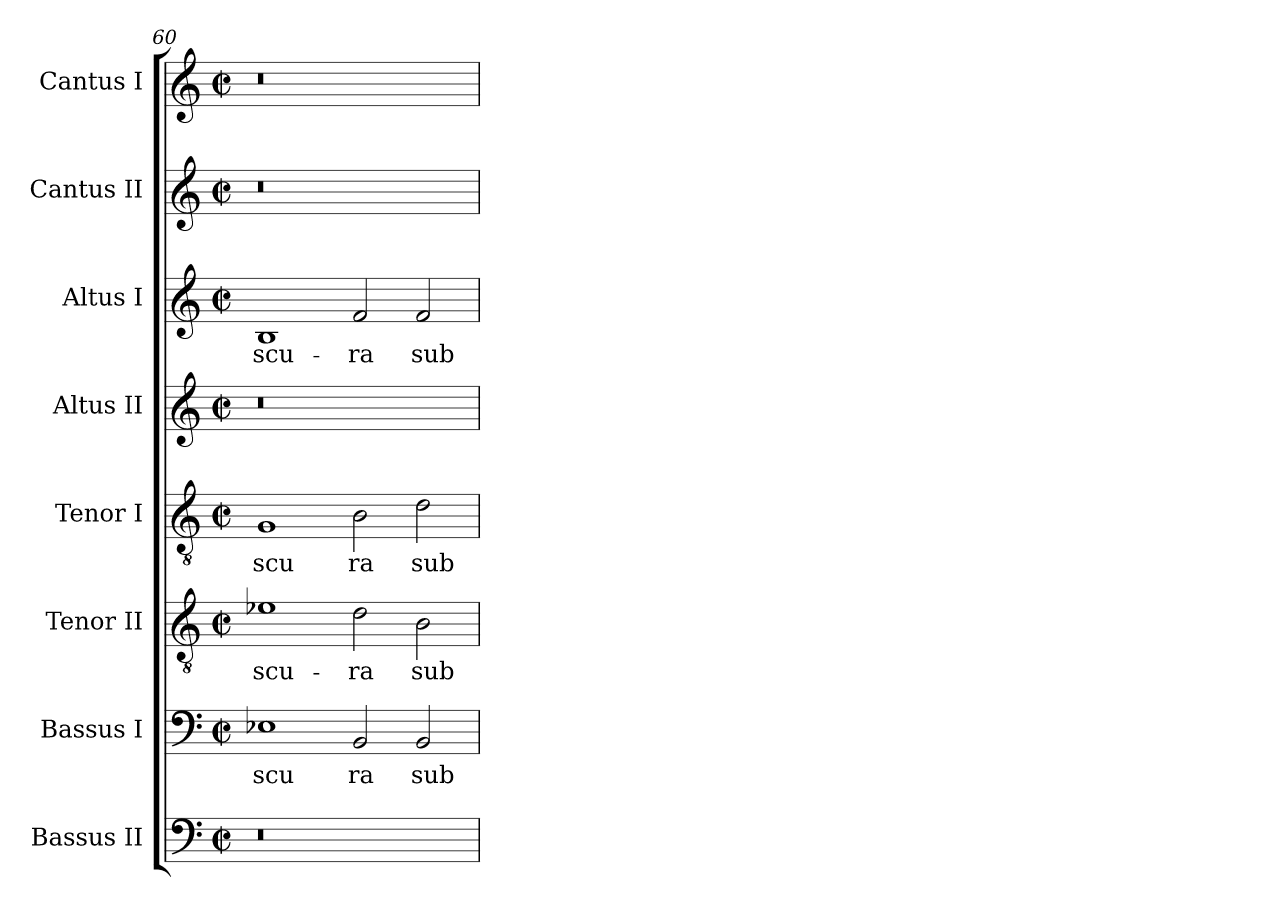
**kern	**kern	**text	**kern	**text	**kern	**text	**kern	**kern	**text	**kern	**kern
*part8	*part7	*part7	*part6	*part6	*part5	*part5	*part4	*part3	*part3	*part2	*part1
*staff8	*staff7	*staff7	*staff6	*staff6	*staff5	*staff5	*staff4	*staff3	*staff3	*staff2	*staff1
*I"Bassus II	*I"Bassus I	*	*I"Tenor II	*	*I"Tenor I	*	*I"Altus II	*I"Altus I	*	*I"Cantus II	*I"Cantus I
*I'B II	*I'B I	*	*I'T II	*	*I'T I	*	*I'A II	*I'A I	*	*	*
*clefF4	*clefF4	*	*clefGv2	*	*clefGv2	*	*clefG2	*clefG2	*	*clefG2	*clefG2
*k[]	*k[]	*	*k[]	*	*k[]	*	*k[]	*k[]	*	*k[]	*k[]
*C:	*C:	*	*C:	*	*C:	*	*C:	*C:	*	*C:	*C:
*M2/2	*M2/2	*	*M2/2	*	*M2/2	*	*M2/2	*M2/2	*	*M2/2	*M2/2
*met(c|)	*met(c|)	*	*met(c|)	*	*met(c|)	*	*met(c|)	*met(c|)	*	*met(c|)	*met(c|)
=60	=60	=60	=60	=60	=60	=60	=60	=60	=60	=60	=60
!	!	!LO:LY:b:cj	!	!LO:LY:b:cj	!	!LO:LY:b:cj	!	!	!LO:LY:b:cj	!	!
0r	1E-X	scu	1e-X	-scu-	1G	scu	0r	1B	-scu-	0r	0r
!	!	!LO:LY:b:cj	!	!LO:LY:b:cj	!	!LO:LY:b:cj	!	!	!LO:LY:b:cj	!	!
.	2BB/	ra	2d\	-ra	2B\	ra	.	2f/	-ra	.	.
!	!	!LO:LY:b:cj	!	!LO:LY:b:cj	!	!LO:LY:b:cj	!	!	!LO:LY:b:cj	!	!
.	2BB/	sub	2B\	sub	2d\	sub	.	2f/	sub	.	.
=	=	=	=	=	=	=	=	=	=	=	=
*-	*-	*-	*-	*-	*-	*-	*-	*-	*-	*-	*-
